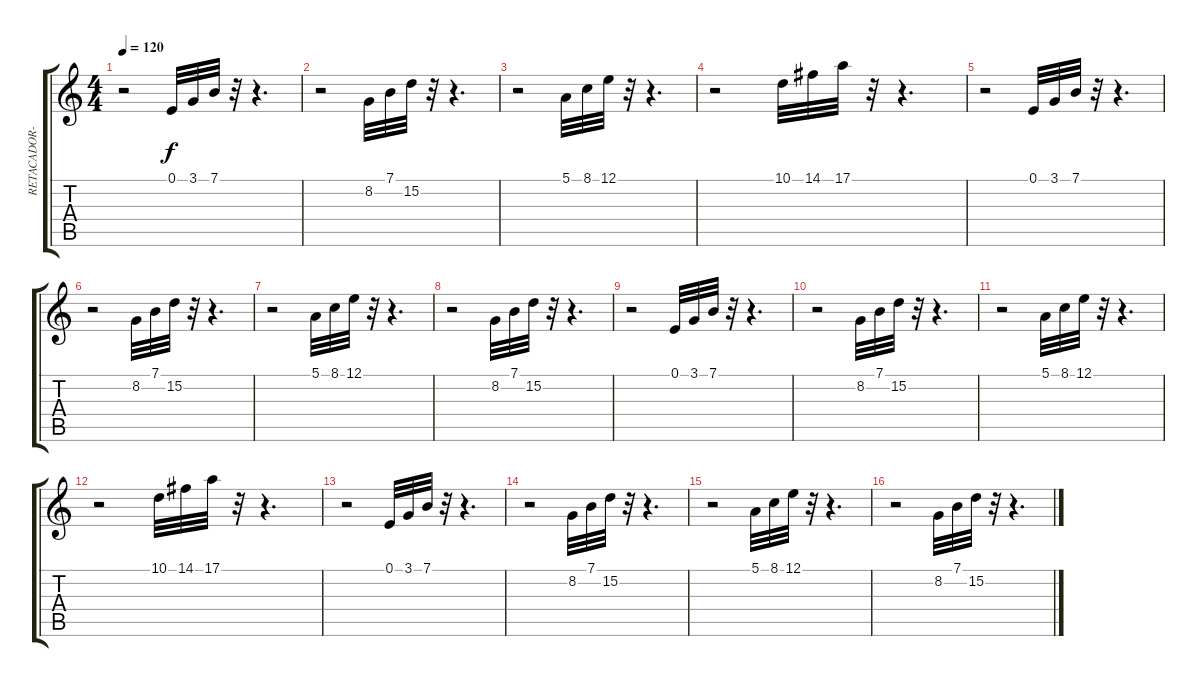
\track ("RETACADOR-ARPA" "RETACADOR-") {instrument pizzicatostrings}
\staff {score tabs}
\tuning (E4 B3 G3 D3 A2 E2) {hide}
\ts (4 4)
\tempo 120
\clef g2
\ks c
r.2{dy f} 0.1.32 3.1.32 7.1.32 r.32 r.4{d} |
r.2 8.2.32 7.1.32 15.2.32 r.32 r.4{d} |
r.2 5.1.32 8.1.32 12.1.32 r.32 r.4{d} |
r.2 10.1.32 14.1.32 17.1.32 r.32 r.4{d} |
r.2 0.1.32 3.1.32 7.1.32 r.32 r.4{d} |
r.2 8.2.32 7.1.32 15.2.32 r.32 r.4{d} |
r.2 5.1.32 8.1.32 12.1.32 r.32 r.4{d} |
r.2 8.2.32 7.1.32 15.2.32 r.32 r.4{d} |
r.2 0.1.32 3.1.32 7.1.32 r.32 r.4{d} |
r.2 8.2.32 7.1.32 15.2.32 r.32 r.4{d} |
r.2 5.1.32 8.1.32 12.1.32 r.32 r.4{d} |
r.2 10.1.32 14.1.32 17.1.32 r.32 r.4{d} |
r.2 0.1.32 3.1.32 7.1.32 r.32 r.4{d} |
r.2 8.2.32 7.1.32 15.2.32 r.32 r.4{d} |
r.2 5.1.32 8.1.32 12.1.32 r.32 r.4{d} |
r.2 8.2.32 7.1.32 15.2.32 r.32 r.4{d}
